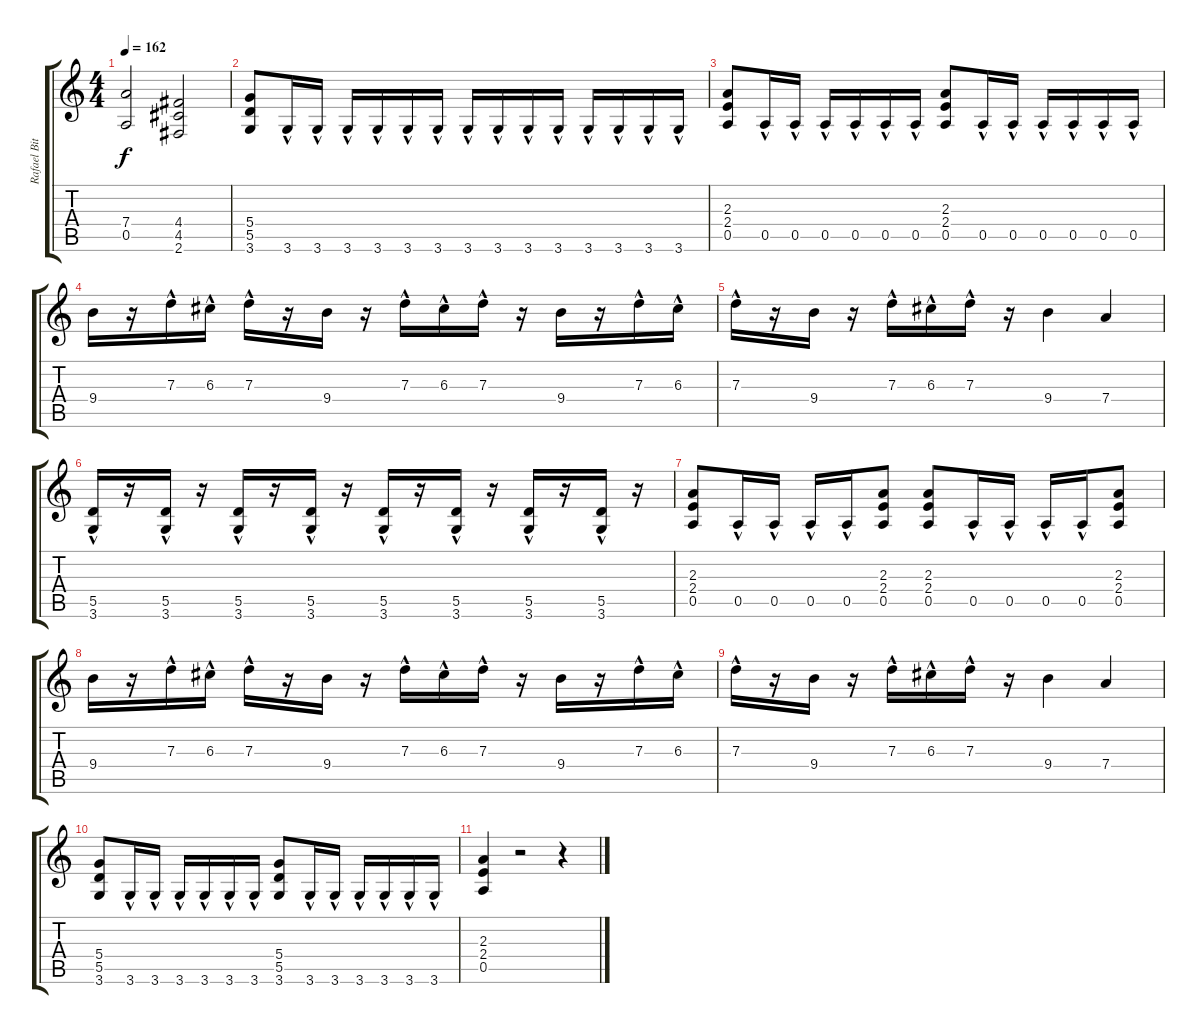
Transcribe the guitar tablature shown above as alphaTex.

\track ("Rafael Bittencourt" "Rafael Bit") {instrument distortionguitar}
\staff {score tabs}
\tuning (E4 B3 G3 D3 A2 E2) {hide}
\ts (4 4)
\tempo 162
\clef g2
\ks c
(7.4 0.5).2{dy f} (4.4 4.5 2.6).2 |
(5.4 5.5 3.6).8 3.6{hac}.16 3.6{hac}.16 3.6{hac}.16 3.6{hac}.16 3.6{hac}.16 3.6{hac}.16 3.6{hac}.16 3.6{hac}.16 3.6{hac}.16 3.6{hac}.16 3.6{hac}.16 3.6{hac}.16 3.6{hac}.16 3.6{hac}.16 |
(2.3 2.4 0.5).8 0.5{hac}.16 0.5{hac}.16 0.5{hac}.16 0.5{hac}.16 0.5{hac}.16 0.5{hac}.16 (2.3 2.4 0.5).8 0.5{hac}.16 0.5{hac}.16 0.5{hac}.16 0.5{hac}.16 0.5{hac}.16 0.5{hac}.16 |
9.4.16 r.16 7.3{hac}.16 6.3{hac}.16 7.3{hac}.16 r.16 9.4.16 r.16 7.3{hac}.16 6.3{hac}.16 7.3{hac}.16 r.16 9.4.16 r.16 7.3{hac}.16 6.3{hac}.16 |
7.3{hac}.16 r.16 9.4.16 r.16 7.3{hac}.16 6.3{hac}.16 7.3{hac}.16 r.16 9.4.4 7.4.4 |
(5.5{hac} 3.6{hac}).16 r.16 (5.5{hac} 3.6{hac}).16 r.16 (5.5{hac} 3.6{hac}).16 r.16 (5.5{hac} 3.6{hac}).16 r.16 (5.5{hac} 3.6{hac}).16 r.16 (5.5{hac} 3.6{hac}).16 r.16 (5.5{hac} 3.6{hac}).16 r.16 (5.5{hac} 3.6{hac}).16 r.16 |
(2.3 2.4 0.5).8 0.5{hac}.16 0.5{hac}.16 0.5{hac}.16 0.5{hac}.16 (2.3 2.4 0.5).8 (2.3 2.4 0.5).8 0.5{hac}.16 0.5{hac}.16 0.5{hac}.16 0.5{hac}.16 (2.3 2.4 0.5).8 |
9.4.16 r.16 7.3{hac}.16 6.3{hac}.16 7.3{hac}.16 r.16 9.4.16 r.16 7.3{hac}.16 6.3{hac}.16 7.3{hac}.16 r.16 9.4.16 r.16 7.3{hac}.16 6.3{hac}.16 |
7.3{hac}.16 r.16 9.4.16 r.16 7.3{hac}.16 6.3{hac}.16 7.3{hac}.16 r.16 9.4.4 7.4.4 |
(5.4 5.5 3.6).8 3.6{hac}.16 3.6{hac}.16 3.6{hac}.16 3.6{hac}.16 3.6{hac}.16 3.6{hac}.16 (5.4 5.5 3.6).8 3.6{hac}.16 3.6{hac}.16 3.6{hac}.16 3.6{hac}.16 3.6{hac}.16 3.6{hac}.16 |
(2.3 2.4 0.5).4 r.2 r.4
